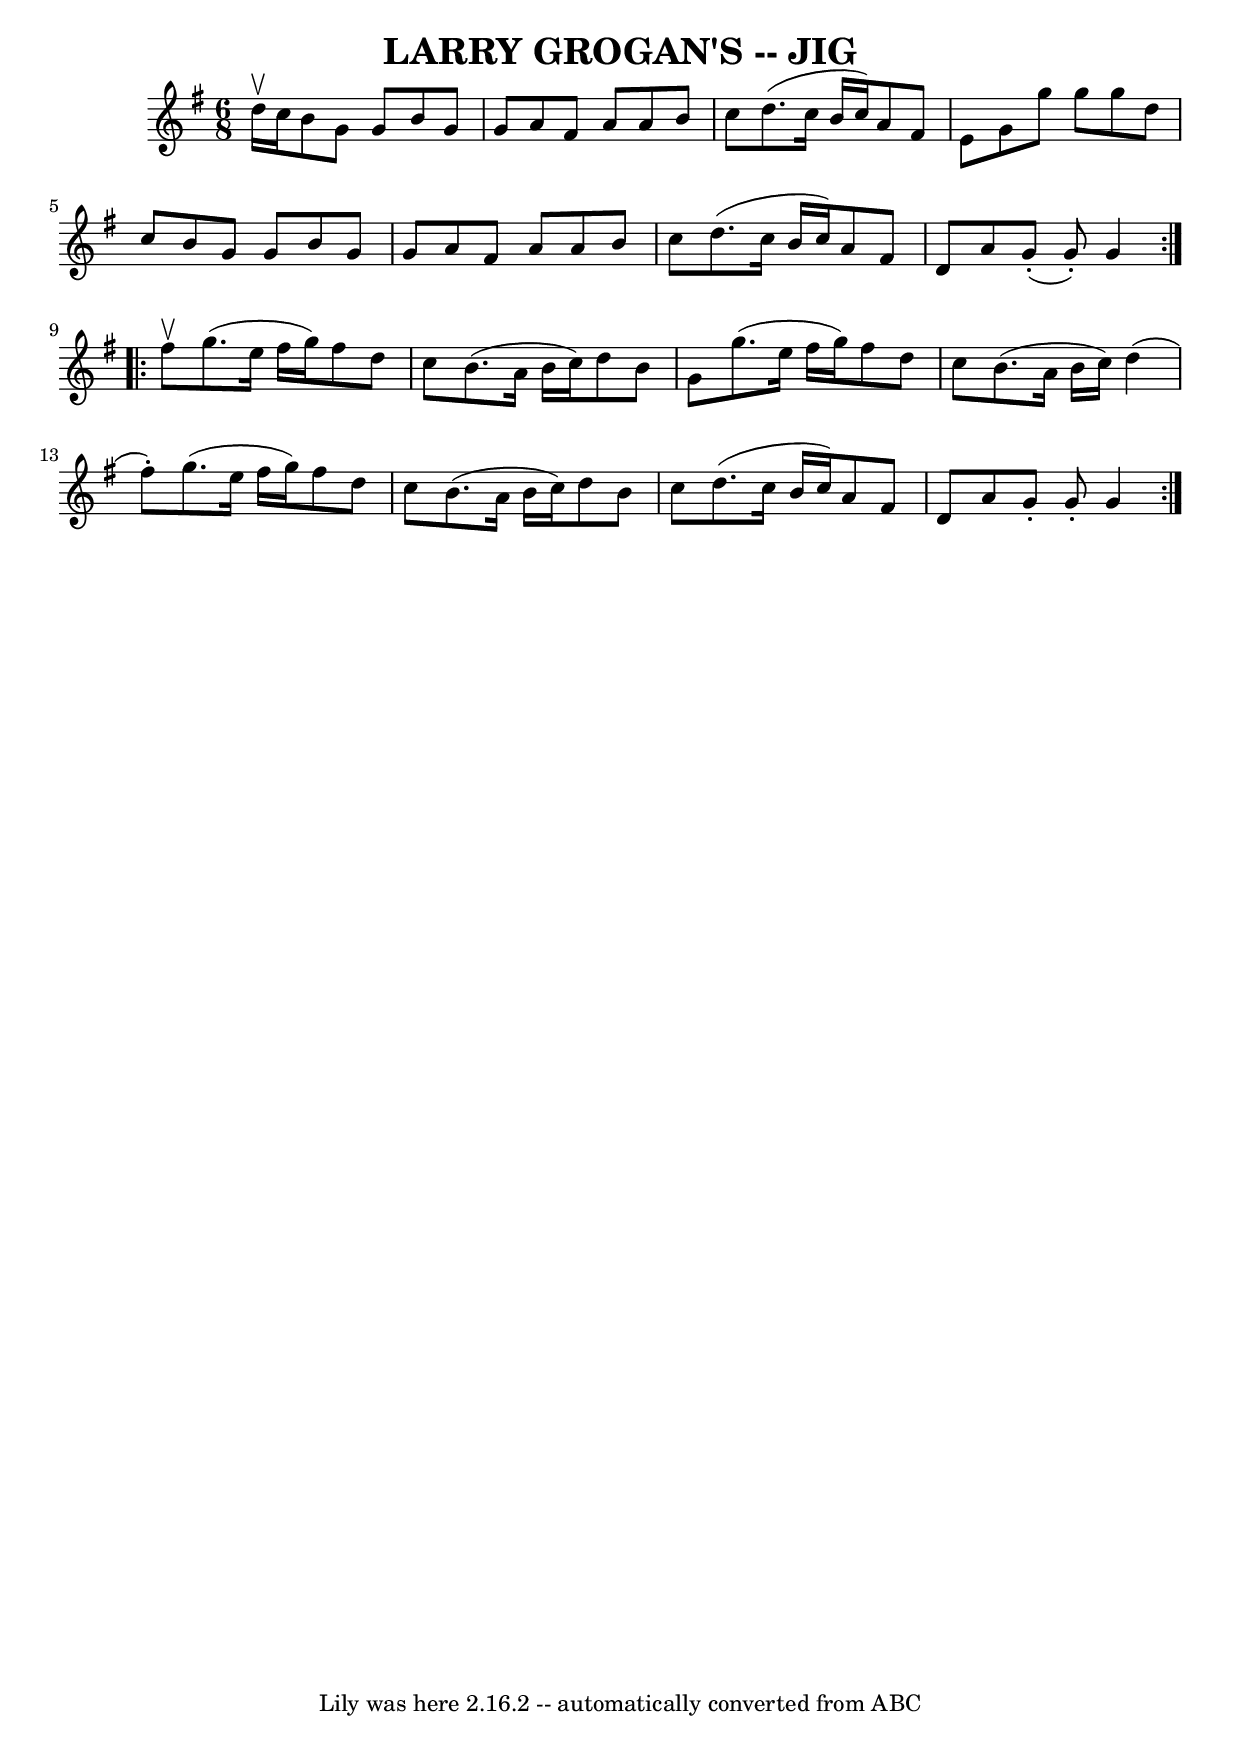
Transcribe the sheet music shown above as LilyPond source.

\version "2.16.2"
\include "Mammoth.ily"
\header {
  %% book = "Ryan's Mammoth Collection"
  crossRefNumber = "1"
  footnotes = ""
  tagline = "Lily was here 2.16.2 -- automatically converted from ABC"
  title = "LARRY GROGAN'S -- JIG"

}
voicedefault =  {



  \repeat volta 2 {

    \time 6/8 
    \key g \major d''16^\upbow c''16  |
    b'8 g'8 g'8   
    b'8 g'8 g'8  |
    a'8 fis'8 a'8 a'8 b'8 c''8  
    |
    d''8. (c''16 b'16 c''16) a'8 fis'8 e'8  |
    
    g'8 g''8 g''8 g''8 d''8 c''8  |
    b'8 g'8 g'8   
    b'8 g'8 g'8  |
    a'8 fis'8 a'8 a'8 b'8 c''8  
    |
    d''8. (c''16 b'16 c''16) a'8 fis'8 d'8  |
    
    a'8 g'8 (-. g'8 -.) g'4  
  } 
  \repeat volta 2 {
    fis''8^\upbow 
    |
    g''8. (e''16 fis''16 g''16) fis''8 d''8 c''8  
    |
    b'8. (a'16 b'16 c''16) d''8 b'8 g'8  |
    
    g''8. (e''16 fis''16 g''16) fis''8 d''8 c''8  |
    
    b'8. (a'16 b'16 c''16) d''4 (fis''8 -.) |
    g''8. (
    e''16 fis''16 g''16) fis''8 d''8 c''8  |
    b'8. (
    a'16 b'16 c''16) d''8 b'8 c''8  |
    d''8. (c''16    
    b'16 c''16) a'8 fis'8 d'8  |
    a'8 g'8 -. g'8 -.   
    g'4  
  }   

}

\score{
  <<

    \context Staff="default"
    {
      \voicedefault 
      
    }

  >>
  \layout {
    
  }
  \midi {
  }

}
